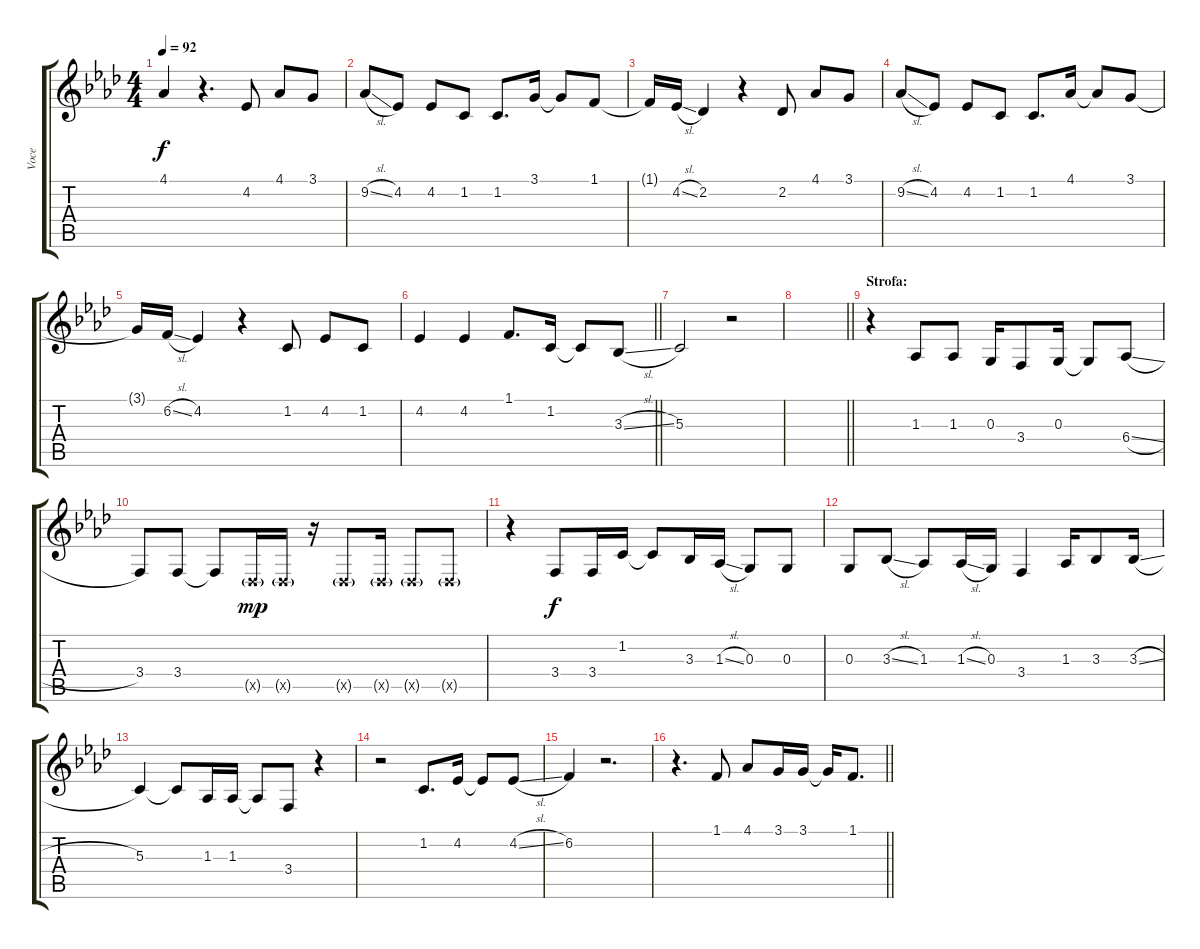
\track ("Voce" "Voce") {instrument clarinet}
\staff {score tabs}
\tuning (E4 B3 G3 D3 A2 E2) {hide}
\ts (4 4)
\tempo 92
\clef g2
\ks fminor
4.1.4{dy f} r.4{d} 4.2.8 4.1.8 3.1.8 |
9.2{sl}.8 4.2.8 4.2.8 1.2.8 1.2.8{d} 3.1.16 3.1{t}.8 1.1.8 |
1.1{t}.16 4.2{sl}.16 2.2.4 r.4 2.2.8 4.1.8 3.1.8 |
9.2{sl}.8 4.2.8 4.2.8 1.2.8 1.2.8{d} 4.1.16 4.1{t}.8 3.1.8 |
3.1{t}.16 6.2{sl}.16 4.2.4 r.4 1.2.8 4.2.8 1.2.8 |
\barLineRight lightlight
4.2.4 4.2.4 1.1.8{d} 1.2.16 1.2{t}.8 3.3{sl}.8 |
5.3.2 r.2 |
\barLineRight lightlight
|
\section ("" "Strofa:")
r.4 1.3.8 1.3.8 0.3.16 3.4.8 0.3.16 0.3{t}.8 6.4{sl}.8 |
3.4.8 3.4.8 3.4{t}.8 4.5{g x}.16{dy mp} 4.5{g x}.16 r.16 4.5{g x}.8 4.5{g x}.16 4.5{g x}.8 4.5{g x}.8 |
r.4 3.4.8{dy f} 3.4.16 1.2.16 1.2{t}.8 3.3.16 1.3{sl}.16 0.3.8 0.3.8 |
0.3.8 3.3{sl}.8 1.3.8 1.3{sl}.16 0.3.16 3.4.4 1.3.16 3.3.8 3.3{sl}.16 |
5.3.4 5.3{t}.8 1.3.16 1.3.16 1.3{t}.8 3.4.8 r.4 |
r.2 1.2.8{d} 4.2.16 4.2{t}.8 4.2{sl}.8 |
6.2.4 r.2{d} |
\barLineRight lightlight
r.4{d} 1.1.8 4.1.8 3.1.16 3.1.16 3.1{t}.16 1.1.8{d}
